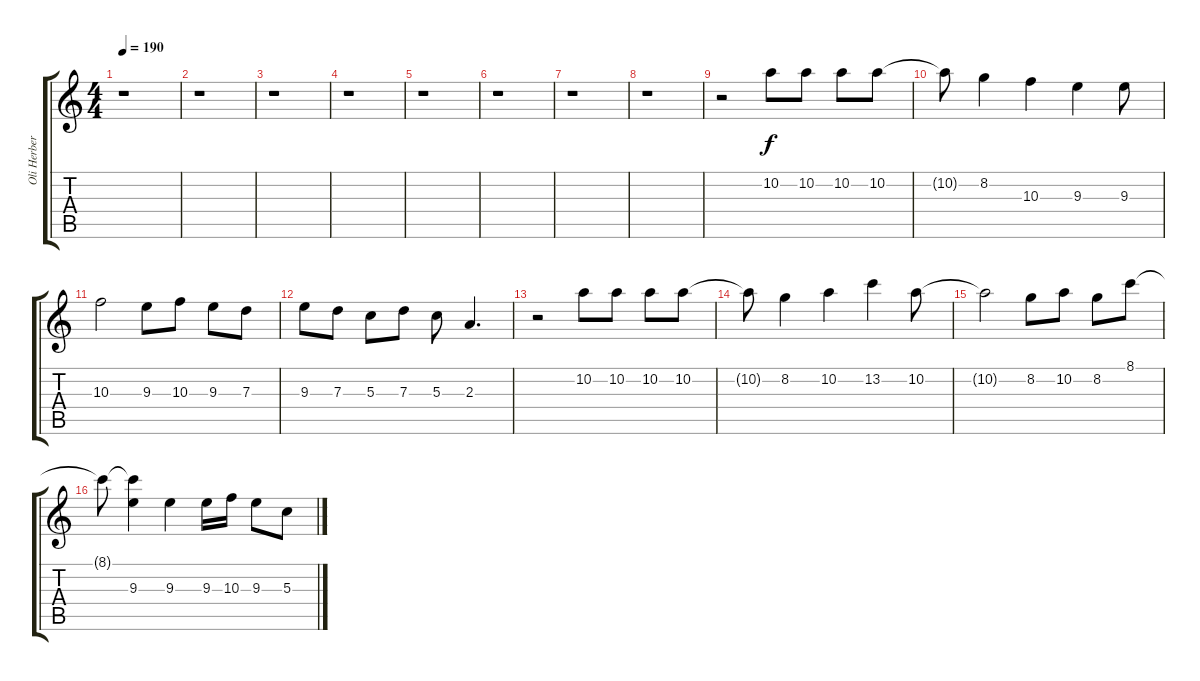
\track ("Oli Herbert" "Oli Herber") {instrument acousticguitarsteel}
\staff {score tabs}
\tuning (E4 B3 G3 D3 A2 D2) {hide}
\ts (4 4)
\tempo 190
\clef g2
\ks c
r.1{dy f} |
r.1 |
r.1 |
r.1 |
r.1 |
r.1 |
r.1 |
r.1 |
r.2 10.2.8 10.2.8 10.2.8 10.2.8 |
10.2{t}.8 8.2.4 10.3.4 9.3.4 9.3.8 |
10.3.2 9.3.8 10.3.8 9.3.8 7.3.8 |
9.3.8 7.3.8 5.3.8 7.3.8 5.3.8 2.3.4{d} |
r.2 10.2.8 10.2.8 10.2.8 10.2.8 |
10.2{t}.8 8.2.4 10.2.4 13.2.4 10.2.8 |
10.2{t}.2 8.2.8 10.2.8 8.2.8 8.1.8 |
8.1{t}.8 (8.1{t} 9.3).4 9.3.4 9.3.16 10.3.16 9.3.8 5.3.8
